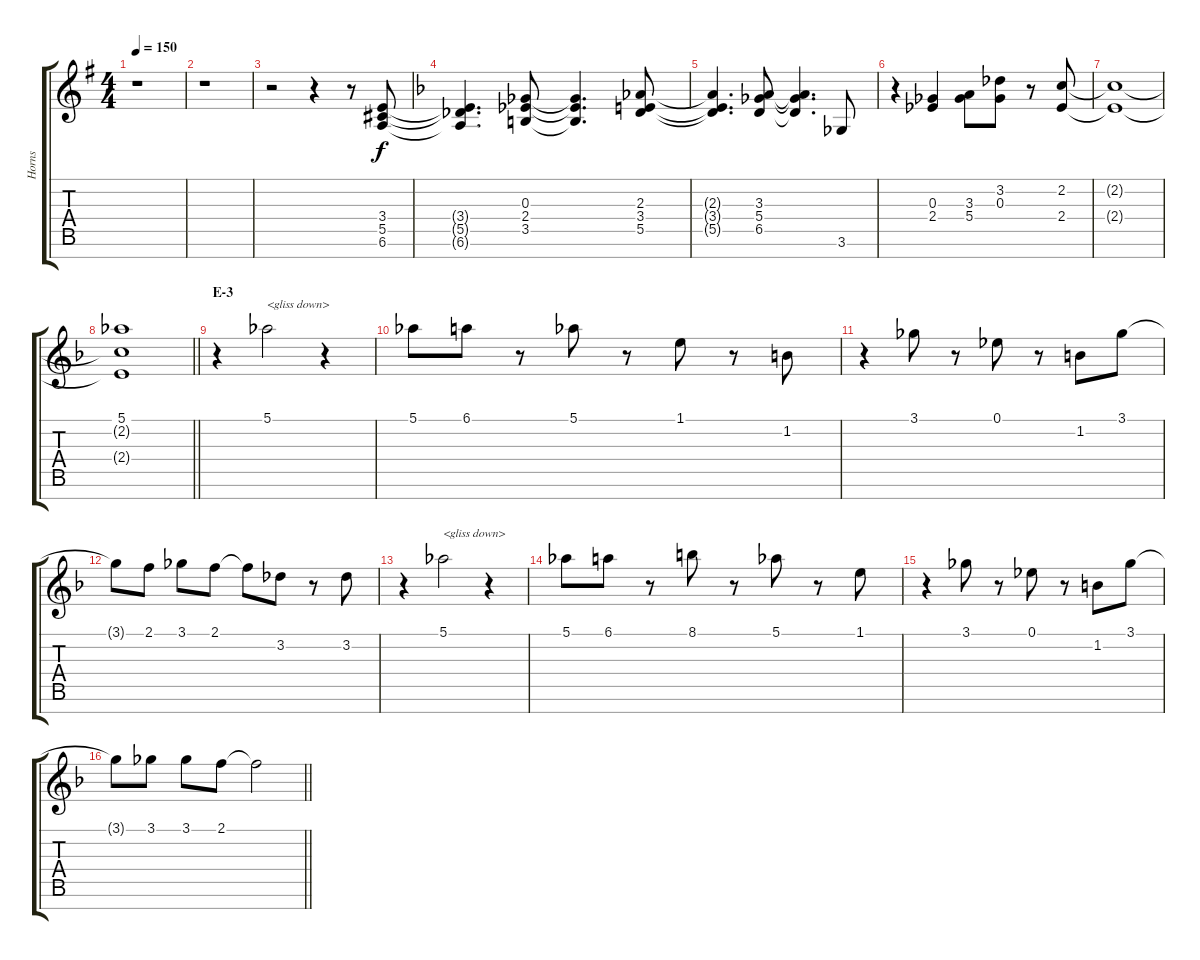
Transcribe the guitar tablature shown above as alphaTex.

\track ("Horns" "Horns") {instrument brasssection}
\staff {score tabs}
\tuning (Eb5 Bb4 Gb4 Db4 Ab3 Eb3 Bb2) {hide}
\ts (4 4)
\tempo 150
\clef g2
\ks g
r.1{dy f} |
r.1 |
r.2 r.4 r.8 (3.4 5.5 6.6).8 |
\ks f
(3.4{t} 5.5{t} 6.6{t}).4{d} (0.3 2.4 3.5).8 (0.3{t} 2.4{t} 3.5{t}).4{d} (2.3 3.4 5.5).8 |
(2.3{t} 3.4{t} 5.5{t}).4{d} (3.3 5.4 6.5).8 (3.3{t} 5.4{t} 6.5{t}).4{d} 3.6.8 |
r.4 (0.3 2.4).4 (3.3 5.4).8 (3.2 0.3).8 r.8 (2.2 2.4).8 |
(2.2{t} 2.4{t}).1 |
\barLineRight lightlight
(5.1 2.2{t} 2.4{t}).1 |
\section ("" "E-3")
r.4 5.1.2{txt "<gliss down>"} r.4 |
5.1.8 6.1.8 r.8 5.1.8 r.8 1.1.8 r.8 1.2.8 |
r.4 3.1.8 r.8 0.1.8 r.8 1.2.8 3.1.8 |
3.1{t}.8 2.1.8 3.1.8 2.1.8 2.1{t}.8 3.2.8 r.8 3.2.8 |
r.4 5.1.2{txt "<gliss down>"} r.4 |
5.1.8 6.1.8 r.8 8.1.8 r.8 5.1.8 r.8 1.1.8 |
r.4 3.1.8 r.8 0.1.8 r.8 1.2.8 3.1.8 |
\barLineRight lightlight
3.1{t}.8 3.1.8 3.1.8 2.1.8 2.1{t}.2
